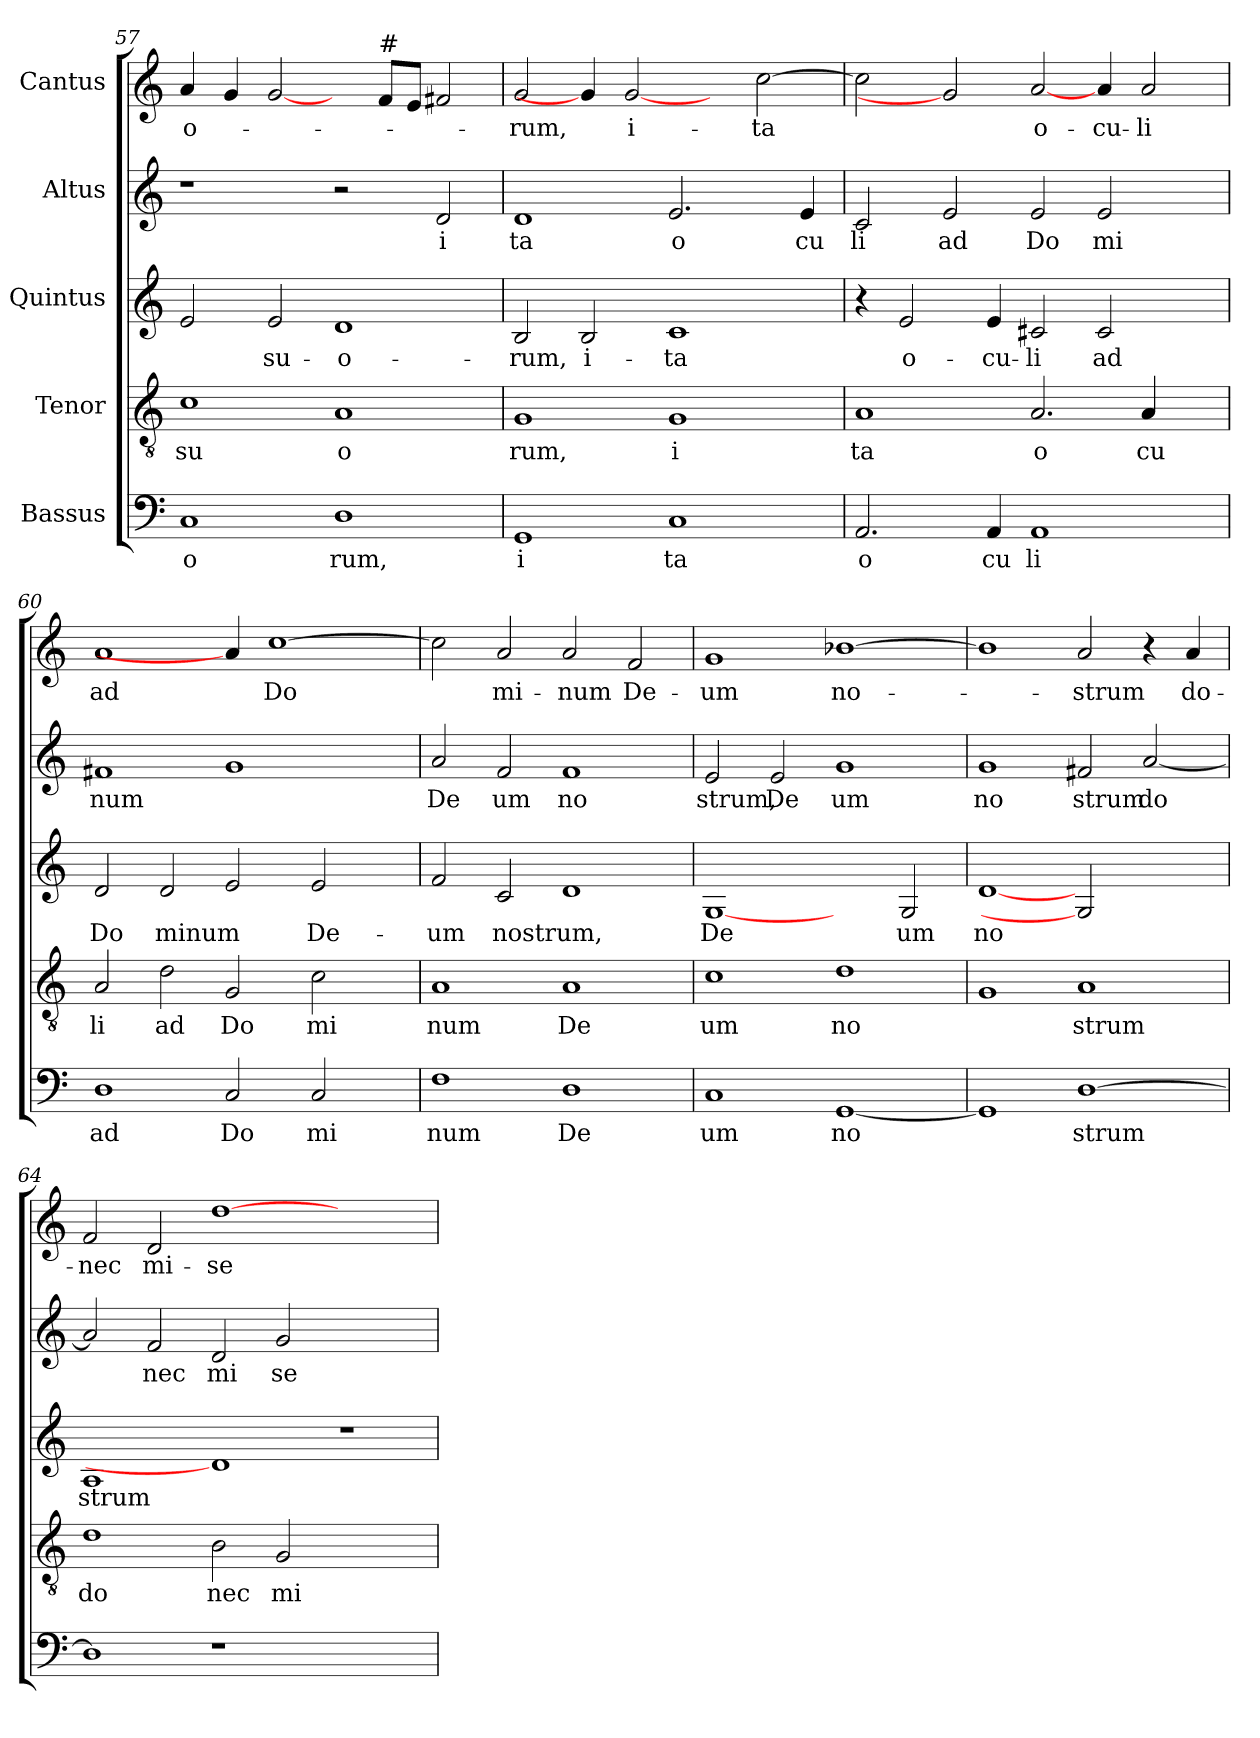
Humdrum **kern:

**kern	**text	**kern	**text	**kern	**text	**kern	**text	**kern	**text
*part5	*part5	*part4	*part4	*part3	*part3	*part2	*part2	*part1	*part1
*staff5	*staff5	*staff4	*staff4	*staff3	*staff3	*staff2	*staff2	*staff1	*staff1
*I"Bassus	*	*I"Tenor	*	*I"Quintus	*	*I"Altus	*	*I"Cantus	*
!!LO:LB:g=z
*clefF4	*	*clefGv2	*	*clefG2	*	*clefG2	*	*clefG2	*
*k[]	*	*k[]	*	*k[]	*	*k[]	*	*k[]	*
=57	=57	=57	=57	=57	=57	=57	=57	=57	=57
!	!LO:LY:b	!	!LO:LY:b	!	!	!	!	!	!LO:LY:b
1C	o	1c	su	2e/	.	1r	.	4a/	-o-
.	.	.	.	.	.	.	.	4g/	.
!	!	!	!	!	!LO:LY:b	!	!	!	!
.	.	.	.	2e/	su-	.	.	[2g/	.
!	!LO:LY:b	!	!LO:LY:b	!	!LO:LY:b	!	!	!	!
1D	rum,	1A	o	1d	-o-	2r	.	4ryy	.
!	!	!	!	!	!	!	!	!LO:TX:a:t=#	!
.	.	.	.	.	.	.	.	8f/L	.
.	.	.	.	.	.	.	.	8e/J	.
!	!	!	!	!	!	!	!LO:LY:b	!	!
.	.	.	.	.	.	2d/	i	2f#X/	.
=58	=58	=58	=58	=58	=58	=58	=58	=58	=58
!	!LO:LY:b	!	!LO:LY:b	!	!LO:LY:b	!	!LO:LY:b	!	!LO:LY:b
1GG	i	1G	rum,	2B/	-rum,	1d	ta	2g/	-rum,
!	!	!	!	!	!LO:LY:b	!	!	!	!
.	.	.	.	2B/	i-	.	.	4g/]	.
!	!	!	!	!	!	!	!	!	!LO:LY:b
.	.	.	.	.	.	.	.	[2g	i-
!	!LO:LY:b	!	!LO:LY:b	!	!LO:LY:b	!	!LO:LY:b	!	!
1C	ta	1G	i	1c	-ta	2.e/	o	.	.
.	.	.	.	.	.	.	.	4ryy	.
!	!	!	!	!	!	!	!	!	!LO:LY:b
.	.	.	.	.	.	.	.	[>2cc\	-ta
!	!	!	!	!	!	!	!LO:LY:b	!	!
.	.	.	.	.	.	4e/	cu	.	.
=59	=59	=59	=59	=59	=59	=59	=59	=59	=59
!	!LO:LY:b	!	!LO:LY:b	!	!	!	!LO:LY:b	!	!
2.AA/	o	1A	ta	4r	.	2c/	li	2cc\]	.
!	!	!	!	!	!LO:LY:b	!	!	!	!
.	.	.	.	2e/	o-	.	.	.	.
!	!	!	!	!	!	!	!LO:LY:b	!	!
.	.	.	.	.	.	2e/	ad	2g]	.
!	!LO:LY:b	!	!	!	!LO:LY:b	!	!	!	!
4AA/	cu	.	.	4e/	-cu-	.	.	.	.
!	!LO:LY:b	!	!LO:LY:b	!	!LO:LY:b	!	!LO:LY:b	!	!LO:LY:b
1AA	li	2.A/	o	2c#X/	-li	2e/	Do	[2a/	o-
!	!	!	!	!	!LO:LY:b	!	!LO:LY:b	!	!LO:LY:b
.	.	.	.	2c#/	ad	2e/	mi	4a/	-cu-
!	!	!	!LO:LY:b	!	!	!	!	!	!LO:LY:b
.	.	4A/	cu	.	.	.	.	2a/	-li
4ryy	.	4ryy	.	4ryy	.	4ryy	.	.	.
=60	=60	=60	=60	=60	=60	=60	=60	=60	=60
!	!LO:LY:b	!	!LO:LY:b	!	!LO:LY:b	!	!LO:LY:b	!	!LO:LY:b
1D	ad	2A/	li	2d/	Do	1f#X	num	1a	ad
!	!	!	!LO:LY:b	!	!LO:LY:b	!	!	!	!
.	.	2d\	ad	2d/	-minum	.	.	.	.
!	!LO:LY:b	!	!LO:LY:b	!	!	!	!	!	!
2C/	Do	2G/	Do	2e/	.	1g	.	4a/]	.
!	!	!	!	!	!	!	!	!	!LO:LY:b
.	.	.	.	.	.	.	.	[>1cc	Do
!	!LO:LY:b	!	!LO:LY:b	!	!LO:LY:b	!	!	!	!
2C/	mi	2c\	mi	2e/	De-	.	.	.	.
4ryy	.	4ryy	.	4ryy	.	4ryy	.	.	.
=61	=61	=61	=61	=61	=61	=61	=61	=61	=61
!	!LO:LY:b	!	!LO:LY:b	!	!LO:LY:b	!	!LO:LY:b	!	!
1F	num	1A	num	2f/	-um	2a/	De	2cc\]	.
!	!	!	!	!	!LO:LY:b	!	!LO:LY:b	!	!LO:LY:b
.	.	.	.	2c/	nostrum,	2f/	um	2a/	-mi-
!	!LO:LY:b	!	!LO:LY:b	!	!	!	!LO:LY:b	!	!LO:LY:b
1D	De	1A	De	1d	.	1f	no	2a/	-num
!	!	!	!	!	!	!	!	!	!LO:LY:b
.	.	.	.	.	.	.	.	2f/	De-
=62	=62	=62	=62	=62	=62	=62	=62	=62	=62
!	!LO:LY:b	!	!LO:LY:b	!	!LO:LY:b	!	!LO:LY:b	!	!LO:LY:b
1C	um	1c	um	[1G	De	2e/	strum,	1g	-um
!	!	!	!	!	!	!	!LO:LY:b	!	!
.	.	.	.	.	.	2e/	De	.	.
!	!LO:LY:b	!	!LO:LY:b	!	!	!	!LO:LY:b	!	!LO:LY:b
[>1GG	no	1d	no	2ryy	.	1g	um	[>1b-X	no-
!	!	!	!	!	!LO:LY:b	!	!	!	!
.	.	.	.	2G/	-um	.	.	.	.
!!LO:PB:g=z
=63	=63	=63	=63	=63	=63	=63	=63	=63	=63
!	!	!	!	!	!LO:LY:b	!	!LO:LY:b	!	!
1GG]	.	1G	.	[1d	no	1g	no	1b-]	.
!	!LO:LY:b	!	!LO:LY:b	!	!	!	!LO:LY:b	!	!LO:LY:b
[>1D	strum	1A	strum	2G]	.	2f#X/	strum	2a/	-strum
!	!	!	!	!	!	!	!LO:LY:b	!	!
.	.	.	.	2ryy	.	[<2a/	do	4r	.
!	!	!	!	!	!	!	!	!	!LO:LY:b
.	.	.	.	.	.	.	.	4a/	do-
=64	=64	=64	=64	=64	=64	=64	=64	=64	=64
!	!	!	!LO:LY:b	!	!LO:LY:b	!	!	!	!LO:LY:b
1D]	.	1d	do	1A	strum	2a/]	.	2f/	-nec
!	!	!	!	!	!	!	!LO:LY:b	!	!LO:LY:b
.	.	.	.	.	.	2f/	nec	2d/	mi-
!	!	!	!LO:LY:b	!	!	!	!LO:LY:b	!	!LO:LY:b
1r	.	2B\	nec	1d]	.	2d/	mi	[>1dd	-se-
!	!	!	!LO:LY:b	!	!	!	!LO:LY:b	!	!
.	.	2G/	mi	.	.	2g/	se	.	.
1ryy	.	1ryy	.	1r	.	1ryy	.	1ryy	.
=	=	=	=	=	=	=	=	=	=
*-	*-	*-	*-	*-	*-	*-	*-	*-	*-
